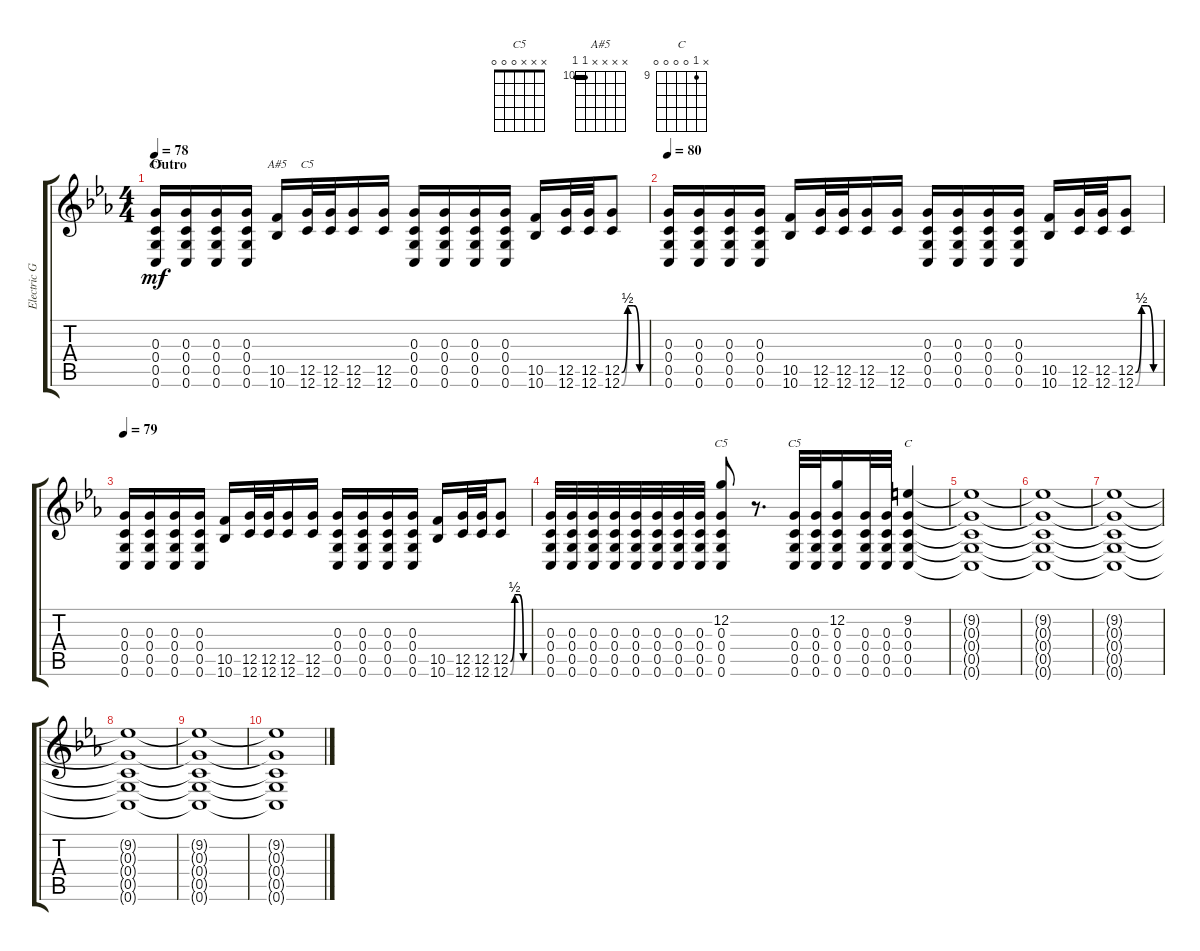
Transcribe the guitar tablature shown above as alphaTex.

\track ("Electric Guitar #2" "Electric G") {instrument distortionguitar}
\staff {score tabs}
\tuning (D4 G3 G3 C3 G2 C2) {hide}
\chord ("C5" x x 0 0 0 0)
\chord ("A#5" x x x x 10 10) {firstfret 10 barre 10}
\chord ("C5" x x x x 12 12) {firstfret 12 barre 12}
\chord ("C5" x 12 0 0 0 0) {firstfret 12}
\chord ("C5" x x x 0 0 0)
\chord ("C" x 9 0 0 0 0) {firstfret 9}
\ts (4 4)
\section ("" "Outro")
\tempo 78
\clef g2
\ks cminor
(0.3 0.4 0.5 0.6).16{ch "C5" dy mf} (0.3 0.4 0.5 0.6).16 (0.3 0.4 0.5 0.6).16 (0.3 0.4 0.5 0.6).16 (10.5 10.6).16{ch "A#5"} (12.5 12.6).32{ch "C5"} (12.5 12.6).32 (12.5 12.6).16 (12.5 12.6).16 (0.3 0.4 0.5 0.6).16 (0.3 0.4 0.5 0.6).16 (0.3 0.4 0.5 0.6).16 (0.3 0.4 0.5 0.6).16 (10.5 10.6).16 (12.5 12.6).32 (12.5 12.6).32 (12.5{be (custom 0 0 15 2 30 2 45 0 60 0)} 12.6{be (custom 0 0 15 2 30 2 45 0 60 0)}).8 |
\tempo 80
(0.3 0.4 0.5 0.6).16 (0.3 0.4 0.5 0.6).16 (0.3 0.4 0.5 0.6).16 (0.3 0.4 0.5 0.6).16 (10.5 10.6).16 (12.5 12.6).32 (12.5 12.6).32 (12.5 12.6).16 (12.5 12.6).16 (0.3 0.4 0.5 0.6).16 (0.3 0.4 0.5 0.6).16 (0.3 0.4 0.5 0.6).16 (0.3 0.4 0.5 0.6).16 (10.5 10.6).16 (12.5 12.6).32 (12.5 12.6).32 (12.5{be (custom 0 0 15 2 30 2 45 0 60 0)} 12.6{be (custom 0 0 15 2 30 2 45 0 60 0)}).8 |
\tempo 79
(0.3 0.4 0.5 0.6).16 (0.3 0.4 0.5 0.6).16 (0.3 0.4 0.5 0.6).16 (0.3 0.4 0.5 0.6).16 (10.5 10.6).16 (12.5 12.6).32 (12.5 12.6).32 (12.5 12.6).16 (12.5 12.6).16 (0.3 0.4 0.5 0.6).16 (0.3 0.4 0.5 0.6).16 (0.3 0.4 0.5 0.6).16 (0.3 0.4 0.5 0.6).16 (10.5 10.6).16 (12.5 12.6).32 (12.5 12.6).32 (12.5{be (custom 0 0 15 2 30 2 45 0 60 0)} 12.6{be (custom 0 0 15 2 30 2 45 0 60 0)}).8 |
(0.3 0.4 0.5 0.6).32 (0.3 0.4 0.5 0.6).32 (0.3 0.4 0.5 0.6).32 (0.3 0.4 0.5 0.6).32 (0.3 0.4 0.5 0.6).32 (0.3 0.4 0.5 0.6).32 (0.3 0.4 0.5 0.6).32 (0.3 0.4 0.5 0.6).32 (12.2 0.3 0.4 0.5 0.6).8{ch "C5"} r.8{d} (0.3 0.4 0.5 0.6).32{ch "C5"} (0.3 0.4 0.5 0.6).32 (12.2 0.3 0.4 0.5 0.6).16 (0.3 0.4 0.5 0.6).32 (0.3 0.4 0.5 0.6).32 (9.2 0.3 0.4 0.5 0.6).4{ch "C"} |
(9.2{t} 0.3{t} 0.4{t} 0.5{t} 0.6{t}).1 |
(9.2{t} 0.3{t} 0.4{t} 0.5{t} 0.6{t}).1 |
(9.2{t} 0.3{t} 0.4{t} 0.5{t} 0.6{t}).1 |
(9.2{t} 0.3{t} 0.4{t} 0.5{t} 0.6{t}).1 |
(9.2{t} 0.3{t} 0.4{t} 0.5{t} 0.6{t}).1 |
(9.2{t} 0.3{t} 0.4{t} 0.5{t} 0.6{t}).1
